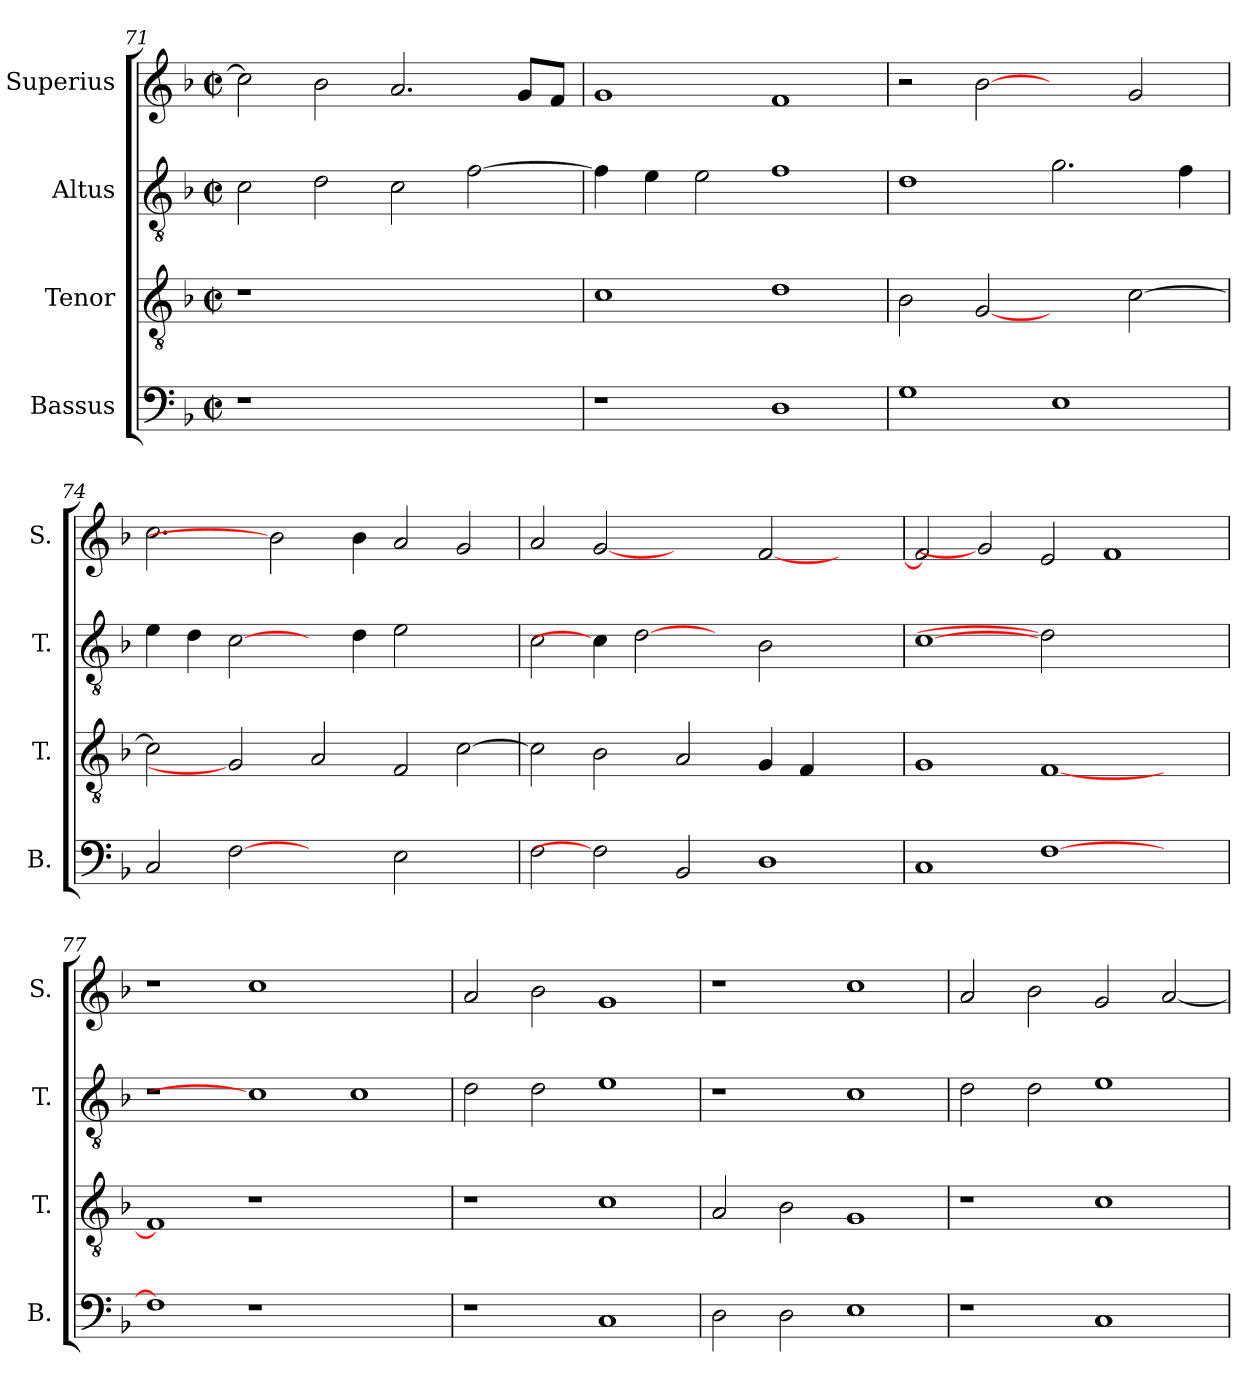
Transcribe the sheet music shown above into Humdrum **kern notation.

**kern	**kern	**kern	**kern
*part4	*part3	*part2	*part1
*staff4	*staff3	*staff2	*staff1
*I"Bassus	*I"Tenor	*I"Altus	*I"Superius
*I'B.	*I'T.	*I'T.	*I'S.
*clefF4	*clefGv2	*clefGv2	*clefG2
*	*ITrd7c12	*ITrd7c12	*
*k[b-]	*k[b-]	*k[b-]	*k[b-]
*F:	*F:	*F:	*F:
*M2/2	*M2/2	*M2/2	*M2/2
*met(c|)	*met(c|)	*met(c|)	*met(c|)
=71	=71	=71	=71
!LO:N:vis=1	!LO:N:vis=1	!	!
1r	1r	2Ci\	2cci\]
.	.	2Di\	2b-i\
1ryy	1ryy	2Ci\	2.ai/
.	.	[>2Fi\	.
.	.	.	8gi/L
.	.	.	8fi/J
!!LO:LB:g=z
=72	=72	=72	=72
1r	1Ci	4Fi\]	1gi
.	.	4Ei\	.
.	.	2Ei\	.
1Di	1Di	1Fi	1fi
=73	=73	=73	=73
1Gi	2BB-i\	1Di	2r
.	[2GGi	.	[2b-i
1Ei	2ryy	2.Gi\	2ryy
.	[>2Ci\	.	2gi/
.	.	4Fi\	.
=74	=74	=74	=74
2Ci/	2Ci\]	4Ei\	2.cci\
.	.	4Di\	.
[2Fi	2GGi]	[2Ci\	.
.	.	.	2b-i]
2ryy	2AAi/	4ryy	.
.	.	4Di\	4b-i\
2Ei\	2FFi/	2Ei\	2ai/
2ryy	[>2Ci\	2ryy	2gi/
=75	=75	=75	=75
2Fi\	2Ci\]	2Ci\	2ai/
2Fi]	2BB-i\	4Ci\]	[2gi
.	.	[2Di	.
2BB-i/	2AAi/	.	2ryy
.	.	4ryy	.
1Di	4GGi/	2BB-i\	[<2fi/
.	4FFi/	.	.
.	2ryy	2ryy	2ryy
=76	=76	=76	=76
1Ci	1GGi	[1Ci	2fi/]
.	.	.	2gi]
[>1Fi	[<1FFi	2Di]	2ei/
.	.	1ryy	1fi
2ryy	2ryy	.	.
!!LO:PB:g=z
=77	=77	=77	=77
1Fi]	1FFi]	1r	1r
1r	1r	1Ci]	1cci
1ryy	1ryy	1Ci	1ryy
=78	=78	=78	=78
1r	1r	2Di\	2ai/
.	.	2Di\	2b-i\
1Ci	1Ci	1Ei	1gi
=79	=79	=79	=79
2Di\	2AAi/	1r	1r
2Di\	2BB-i\	.	.
1Ei	1GGi	1Ci	1cci
=80	=80	=80	=80
1r	1r	2Di\	2ai/
.	.	2Di\	2b-i\
1Ci	1Ci	1Ei	2gi/
.	.	.	[<2ai/
=	=	=	=
*-	*-	*-	*-
